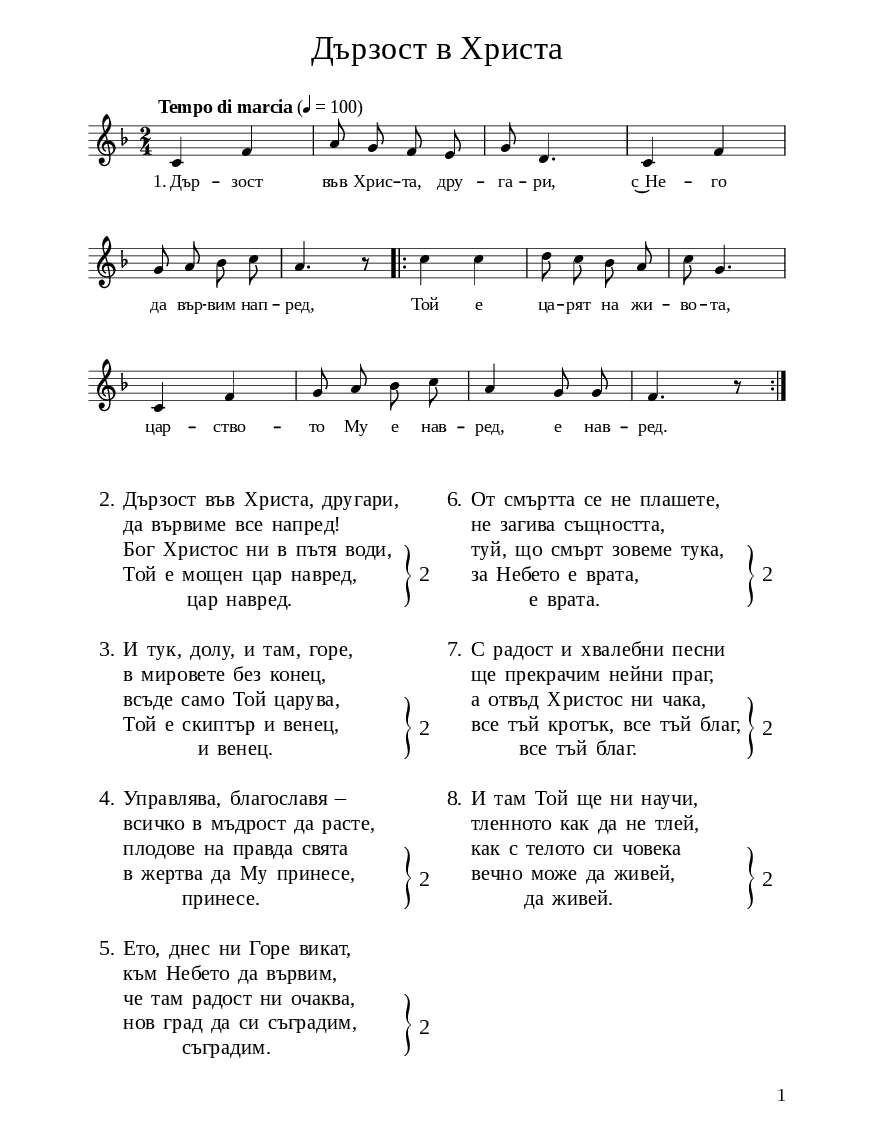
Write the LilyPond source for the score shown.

\version "2.24.3"

% include paper part and global functions
\include "include/globals.ily"


"rightBraces052_1" = \markup {
  \column {
    % repeat braces
    \translate #'(0 . -6.7 )
    \right-brace #30

    \translate #'(0 . -11.7 )
    \right-brace #30

    \translate #'(0 . -11.4 )
    \right-brace #30

    \translate #'(0 . -11.2 )
    \right-brace #30

  }
  \column {
    % repeat numbers
    \translate #'(0 . -7.2 )
    2

    \translate #'(0 . -14.8 )
    2

    \translate #'(0 . -14.6 )
    2

    \translate #'(0 . -14.2)
    2



  }
}

"rightBraces052_2" = \markup {
  \column {
    % repeat braces


    \translate #'(0 . -6.7 )
    \right-brace #30

    \translate #'(0 . -11.7 )
    \right-brace #30

    \translate #'(0 . -11.4 )
    \right-brace #30


  }
  \column {
    % repeat numbers

    \translate #'(0 . -7.2 )
    2

    \translate #'(0 . -14.8 )
    2

    \translate #'(0 . -14.6 )
    2


  }
}

\bookpart {
  \label #'ref052
  \tocItem \markup "Дързост в Христа"
  \include "include/bookpart-paper.ily"
  \score {
    \include "include/score-layout.ily"

    \new Voice \absolute  {
      \clef treble
      \key f \major
      \time 2/4
      \tempoFunc "Tempo di marcia" 4 "100"
      \autoBeamOff
      \autoBeamOff
      c'4 f' | a'8 g' f' e' | g'8 d'4. | c'4 f' \break |
      g'8 a' bes' c'' | a'4. r8 \bar ".|:"
        | c''4 c'' | d''8 c'' bes' a' | c''8 g'4. \break |
        c'4  f'4 | g'8 a' bes' c'' a'4 g'8 g' | f'4. r8 \bar ":|."
       \break
    }

    \addlyrics {
      "1. Дър" -- зост във Хрис -- та, дру -- га -- ри, с~Не -- го
      да вър -- вим нап -- ред, Той е ца -- рят на жи -- во -- та,
      цар -- ство -- то Му е нав -- ред, е нав -- ред.
    }

    \header {
      title = \titleFunc "Дързост в Христа" "Dărzost v Hrista"
    }

    \midi{}

  } % score

  \markup \fontsize #bgCoupletFontSize {
    \hspace #1
    \override #`(baseline-skip . ,bgCoupletBaselineSkip)
    \column {


      \line {   2.  Дързост във Христа, другари,}

      \line {   "   " да вървиме все напред!}

      \line {   "   " Бог Христос ни в пътя води,}

      \line {   "   " Той е мощен цар навред,}

      \line {   "               " цар навред.}
      \line {   "   "}

      \line {   3.  И тук, долу, и там, горе, }

      \line {   "   " в мировете без конец, }

      \line {   "   " всъде само Той царува, }

      \line {   "   " Той е скиптър и венец, }

      \line {   "                 " и венец. }
      \line {   "   "}
      \line {   4.  Управлява, благославя – }

      \line {   "   " всичко в мъдрост да расте, }

      \line {   "   " плодове на правда свята }

      \line {   "   " в жертва да Му принесе, }

      \line {   "              " принесе. }

      \line {   "   "}


      \line {   5. Ето, днес ни Горе викат, }

      \line {   "   " към Небето да вървим, }

      \line {   "   " че там радост ни очаква, }

      \line {   "   " нов град да си съградим, }

      \line {   "              " съградим. }

      \line {   "   "}

    }\"rightBraces052_1"



    \hspace #1
    \override #`(baseline-skip . ,bgCoupletBaselineSkip)
    \column {



      \line {   6. От смъртта се не плашете, }

      \line {   "   " не загива същността, }

      \line {   "   " туй, що смърт зовеме тука, }

      \line {   "   " за Небето е врата, }

      \line {   "              " е врата. }

      \line {   "   "}


      \line {   7. С радост и хвалебни песни }

      \line {   "   " ще прекрачим нейни праг, }

      \line {   "   " а отвъд Христос ни чака, }

      \line {   "   " все тъй кротък, все тъй благ, }

      \line {   "            " все тъй благ. }

      \line {   "   "}


      \line {   8. И там Той ще ни научи, }

      \line {   "   " тленното как да не тлей, }

      \line {   "   " как с телото си човека }

      \line {   "   " вечно може да живей, }

      \line {   "             " да живей. }

    }
    \"rightBraces052_2"
  } % markup



} % bookpart
